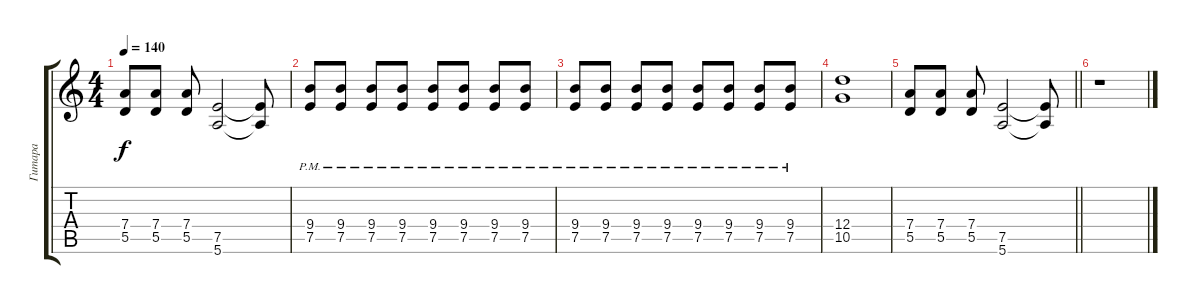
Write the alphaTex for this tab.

\track ("Гитара" "Гитара") {instrument electricguitarclean}
\staff {score tabs}
\tuning (E4 B3 G3 D3 A2 E2) {hide}
\ts (4 4)
\tempo 140
\clef g2
\ks c
(7.4 5.5).8{dy f} (7.4 5.5).8 (7.4 5.5).8 (7.5 5.6).2 (7.5{t} 5.6{t}).8 |
(9.4{pm} 7.5{pm}).8 (9.4{pm} 7.5{pm}).8 (9.4{pm} 7.5{pm}).8 (9.4{pm} 7.5{pm}).8 (9.4{pm} 7.5{pm}).8 (9.4{pm} 7.5{pm}).8 (9.4{pm} 7.5{pm}).8 (9.4{pm} 7.5{pm}).8 |
(9.4{pm} 7.5{pm}).8 (9.4{pm} 7.5{pm}).8 (9.4{pm} 7.5{pm}).8 (9.4{pm} 7.5{pm}).8 (9.4{pm} 7.5{pm}).8 (9.4{pm} 7.5{pm}).8 (9.4{pm} 7.5{pm}).8 (9.4{pm} 7.5{pm}).8 |
(12.4 10.5).1 |
\barLineRight lightlight
(7.4 5.5).8 (7.4 5.5).8 (7.4 5.5).8 (7.5 5.6).2 (7.5{t} 5.6{t}).8 |
r.1
